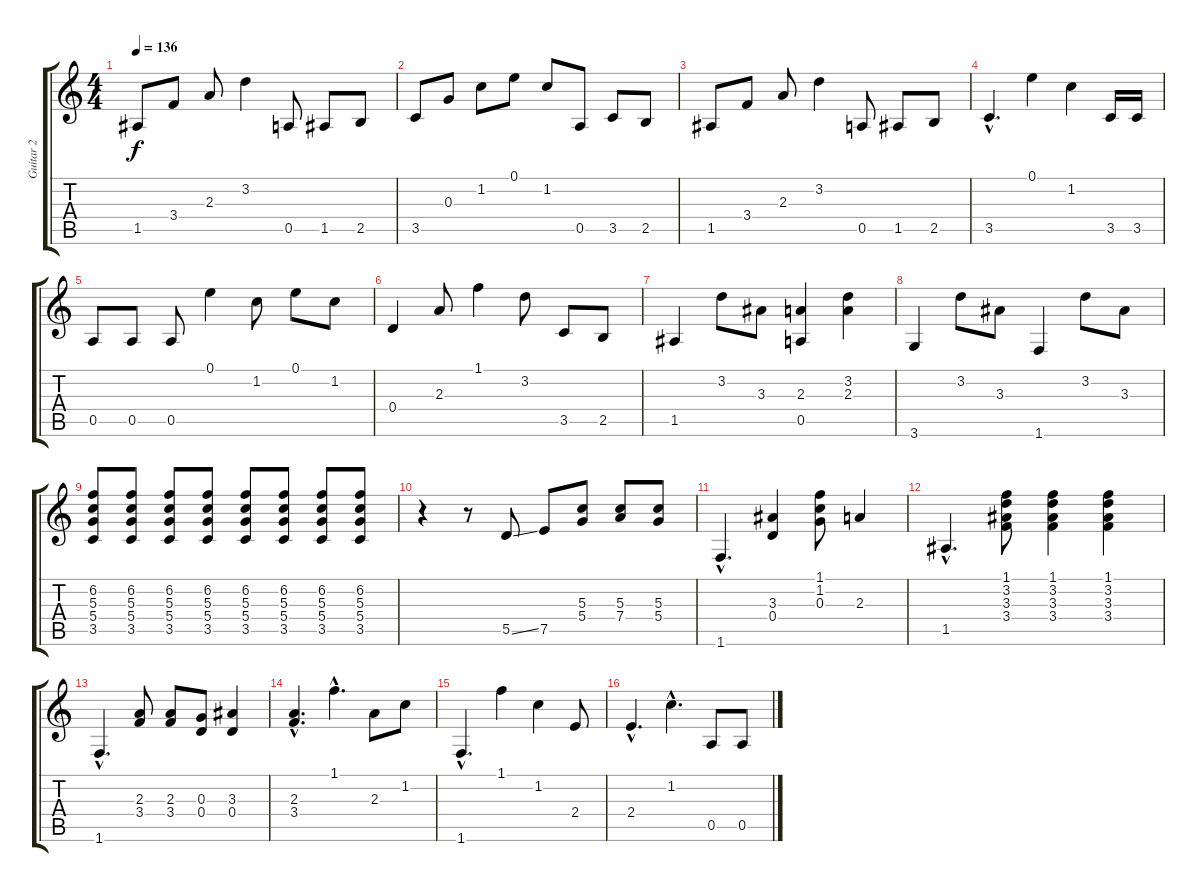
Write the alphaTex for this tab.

\track ("Guitar 2" "Guitar 2") {instrument electricguitarclean}
\staff {score tabs}
\tuning (E4 B3 G3 D3 A2 E2) {hide}
\ts (4 4)
\tempo 136
\clef g2
\ks c
1.5.8{dy f} 3.4.8 2.3.8 3.2.4 0.5.8 1.5.8 2.5.8 |
3.5.8 0.3.8 1.2.8 0.1.8 1.2.8 0.5.8 3.5.8 2.5.8 |
1.5.8 3.4.8 2.3.8 3.2.4 0.5.8 1.5.8 2.5.8 |
3.5{hac}.4{d} 0.1.4 1.2.4 3.5.16 3.5.16 |
0.5.8 0.5.8 0.5.8 0.1.4 1.2.8 0.1.8 1.2.8 |
0.4.4 2.3.8 1.1.4 3.2.8 3.5.8 2.5.8 |
1.5.4 3.2.8 3.3.8 (2.3 0.5).4 (3.2 2.3).4 |
3.6.4 3.2.8 3.3.8 1.6.4 3.2.8 3.3.8 |
(6.2 5.3 5.4 3.5).8 (6.2 5.3 5.4 3.5).8 (6.2 5.3 5.4 3.5).8 (6.2 5.3 5.4 3.5).8 (6.2 5.3 5.4 3.5).8 (6.2 5.3 5.4 3.5).8 (6.2 5.3 5.4 3.5).8 (6.2 5.3 5.4 3.5).8 |
r.4 r.8 5.5{ss}.8 7.5.8 (5.3 5.4).8 (5.3 7.4).8 (5.3 5.4).8 |
1.6{hac}.4{d} (3.3 0.4).4 (1.1 1.2 0.3).8 2.3.4 |
1.5{hac}.4{d} (1.1 3.2 3.3 3.4).8 (1.1 3.2 3.3 3.4).4 (1.1 3.2 3.3 3.4).4 |
1.6{hac}.4{d} (2.3 3.4).8 (2.3 3.4).8 (0.3 0.4).8 (3.3 0.4).4 |
(2.3{hac} 3.4{hac}).4{d} 1.1{hac}.4{d} 2.3.8 1.2.8 |
1.6{hac}.4{d} 1.1.4 1.2.4 2.4.8 |
2.4{hac}.4{d} 1.2{hac}.4{d} 0.5.8 0.5.8
